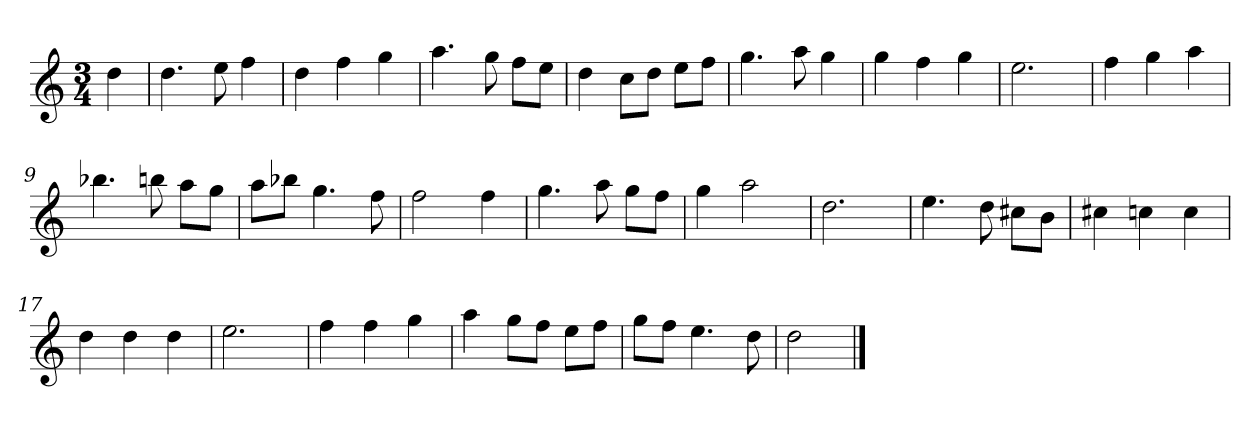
**kern
*part1
*staff1
*k[]
*M3/4
*MM120
=
4dd
=1
4.dd
8ee
4ff
=2
4dd
4ff
4gg
=3
4.aa
8gg
8ffL
8eeJ
=4
4dd
8ccL
8ddJ
8eeL
8ffJ
=5
4.gg
8aa
4gg
=6
4gg
4ff
4gg
=7
2.ee
=8
4ff
4gg
4aa
=9
4.bb-X
8bbn
8aaL
8ggJ
=10
8aaL
8bb-XJ
4.gg
8ff
=11
2ff
4ff
=12
4.gg
8aa
8ggL
8ffJ
=13
4gg
2aa
=14
2.dd
=15
4.ee
8dd
8cc#XL
8bJ
=16
4cc#X
4ccn
4cc
=17
4dd
4dd
4dd
=18
2.ee
=19
4ff
4ff
4gg
=20
4aa
8ggL
8ffJ
8eeL
8ffJ
=21
8ggL
8ffJ
4.ee
8dd
=22
2dd
==
*-
